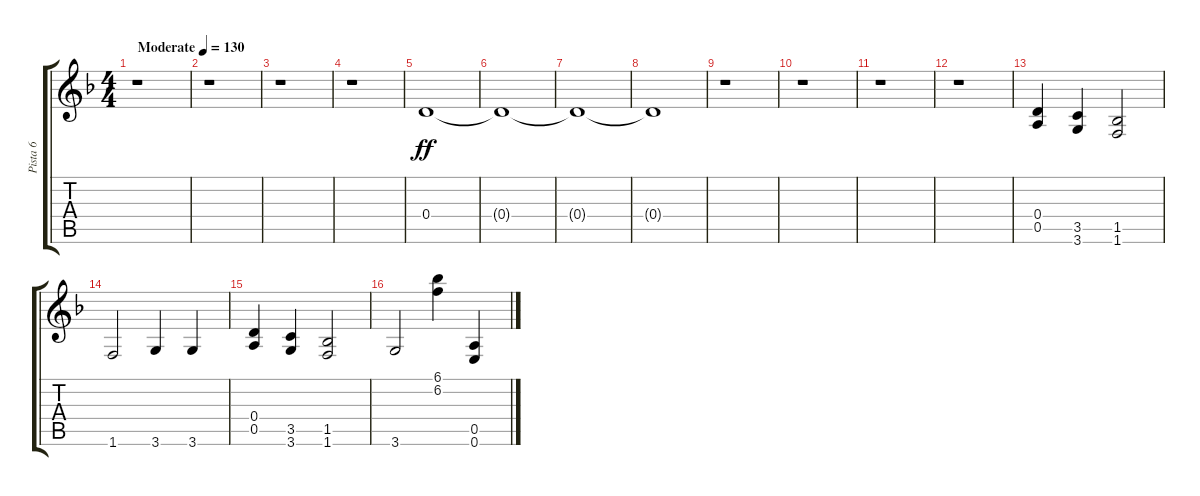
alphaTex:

\track ("Pista 6" "Pista 6") {instrument distortionguitar}
\staff {score tabs}
\tuning (E4 B3 G3 D3 A2 E2) {hide}
\ts (4 4)
\tempo (130 "Moderate")
\clef g2
\ks dminor
r.1{dy ff instrument distortionguitar} |
r.1 |
r.1 |
r.1 |
0.4.1{volume 10 balance 10} |
0.4{t}.1 |
0.4{t}.1 |
0.4{t}.1 |
r.1 |
r.1 |
r.1 |
r.1 |
(0.4 0.5).4 (3.5 3.6).4 (1.5 1.6).2 |
1.6.2 3.6.4 3.6.4 |
(0.4 0.5).4 (3.5 3.6).4 (1.5 1.6).2 |
3.6.2 (6.1 6.2).4 (0.5 0.6).4
